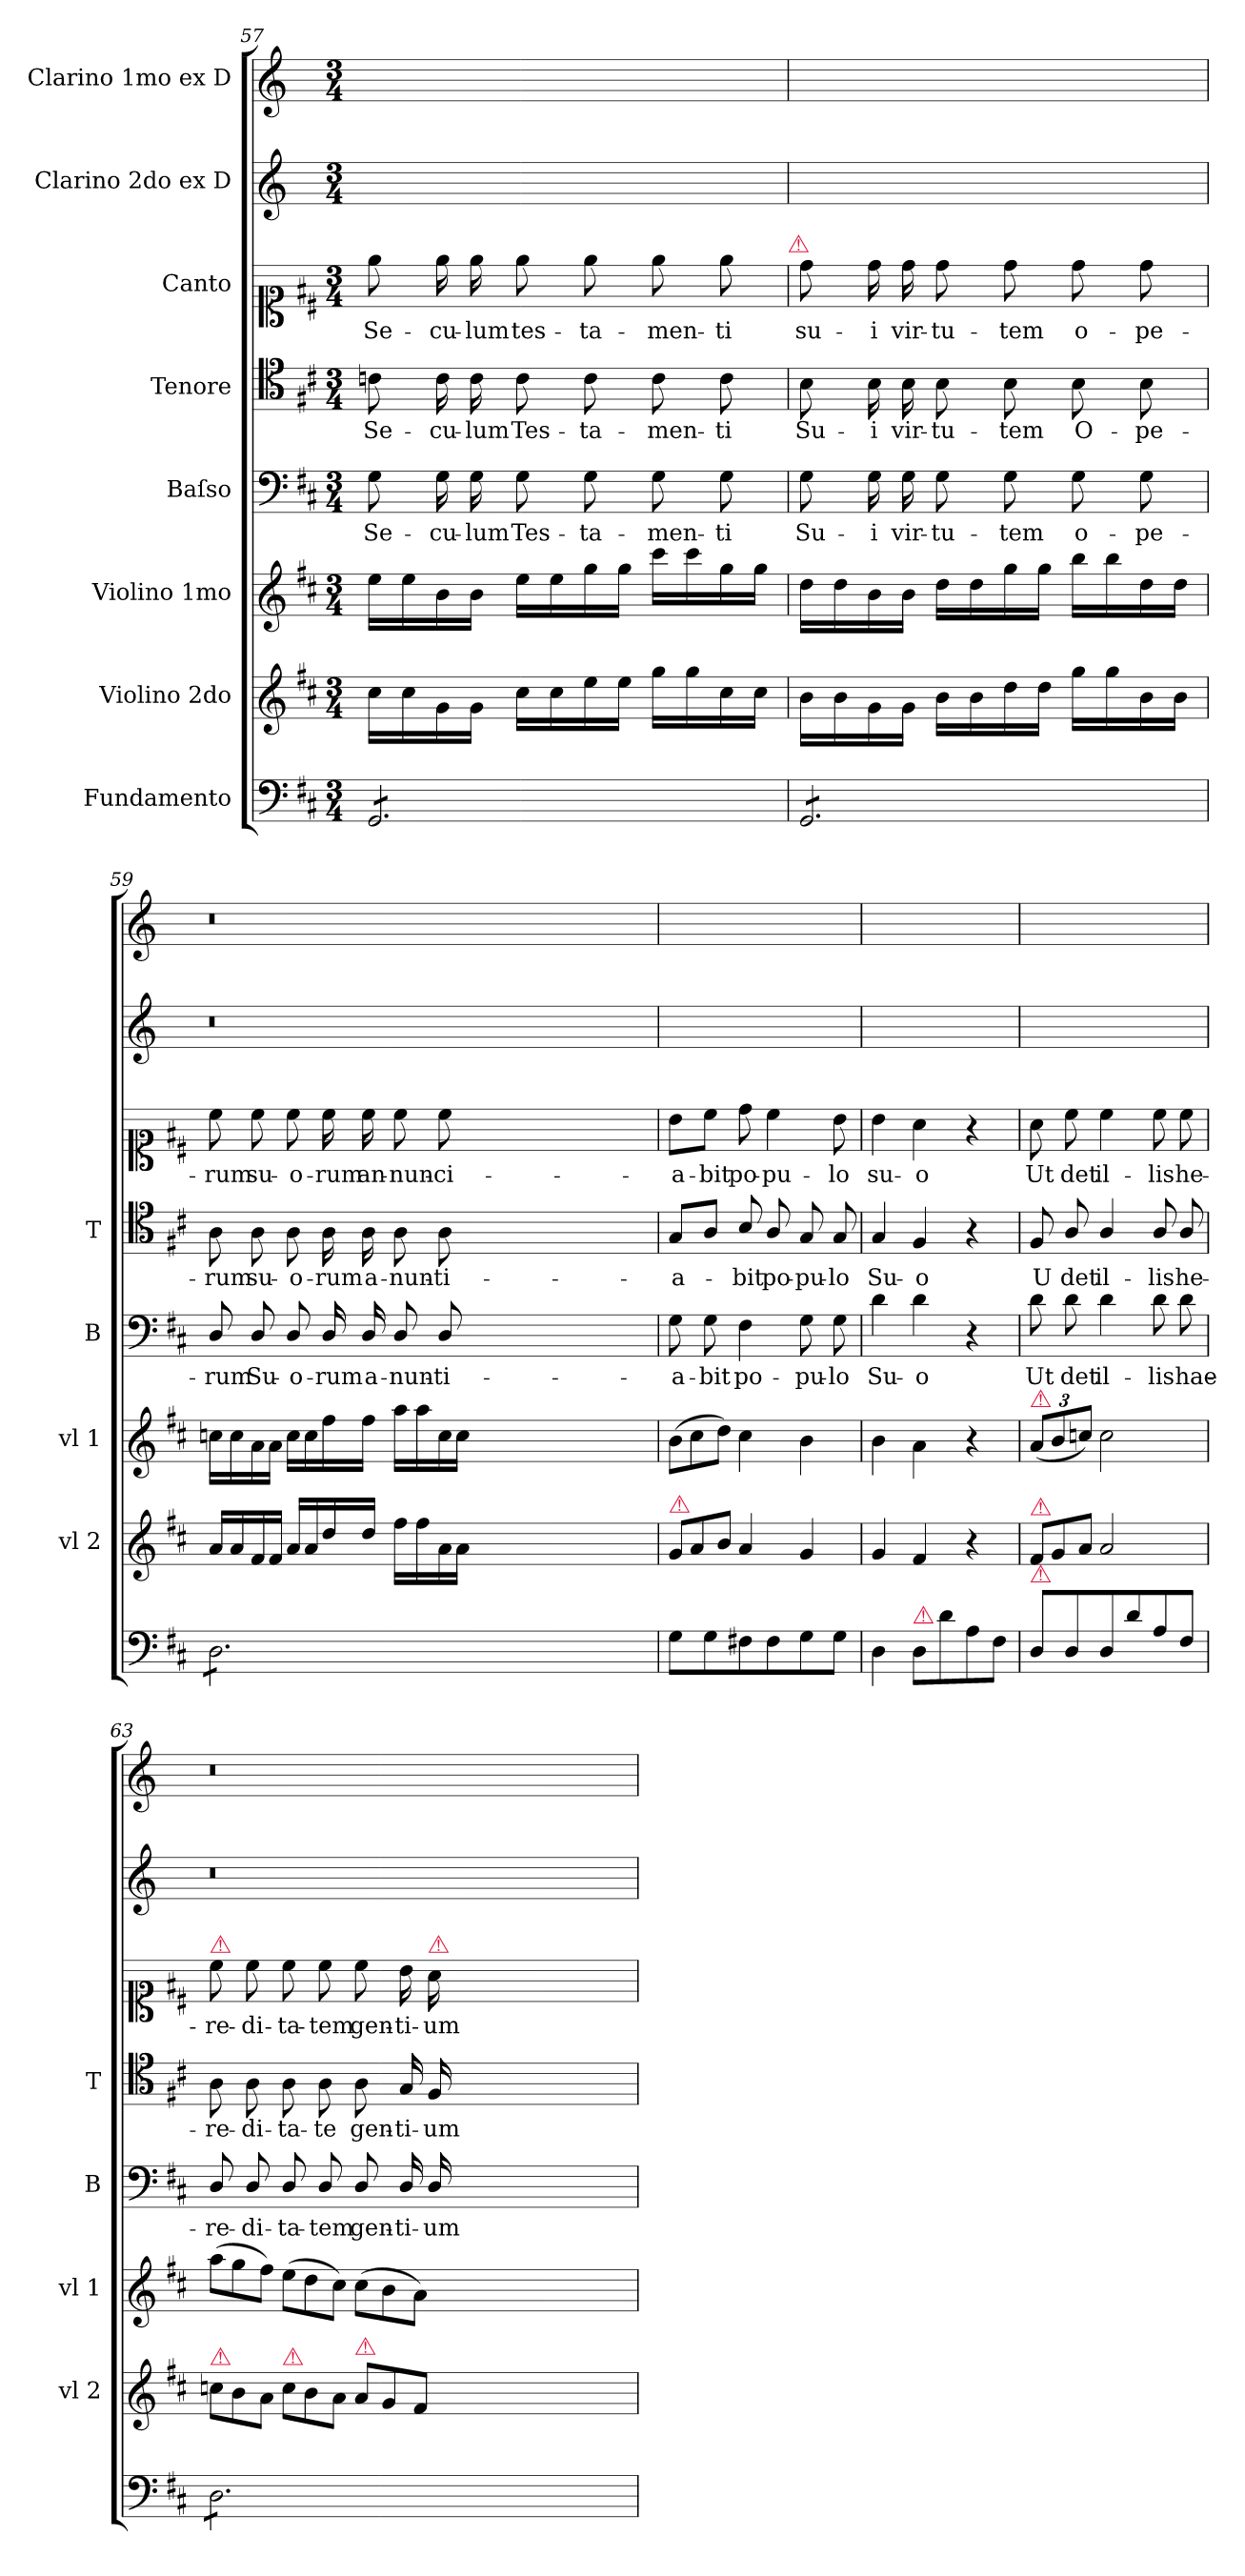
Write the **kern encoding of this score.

**kern	**kern	**kern	**kern	**text	**kern	**text	**kern	**text	**kern	**kern
*part8	*part7	*part6	*part5	*part5	*part4	*part4	*part3	*part3	*part2	*part1
*staff8	*staff7	*staff6	*staff5	*staff5	*staff4	*staff4	*staff3	*staff3	*staff2	*staff1
*I"Fundamento	*I"Violino 2do	*I"Violino 1mo	*I"Baſso	*	*I"Tenore	*	*I"Canto	*	*I"Clarino 2do ex D	*I"Clarino 1mo ex D
*	*I'vl 2	*I'vl 1	*I'B	*	*I'T	*	*	*	*	*
*clefF4	*clefG2	*clefG2	*clefF4	*	*clefC4	*	*clefC1	*	*clefG2	*clefG2
*	*	*	*	*	*	*	*	*	*ITrd-1c-2	*ITrd-1c-2
*k[f#c#]	*k[f#c#]	*k[f#c#]	*k[f#c#]	*	*k[f#c#]	*	*k[f#c#]	*	*k[f#c#]	*k[f#c#]
*M3/4	*M3/4	*M3/4	*M3/4	*	*M3/4	*	*M3/4	*	*M3/4	*M3/4
=57	=57	=57	=57	=57	=57	=57	=57	=57	=57	=57
*tremolo	*	*	*	*	*	*	*	*	*	*
8GG/L	16cc#\LL	16ee\LL	8G\	Se-	8cn\	Se-	8ee\	Se-	2.ryy	2.ryy
.	16cc#\	16ee\	.	.	.	.	.	.	.	.
8GG/	16g\	16b\	16G\	-cu-	16c\	-cu-	16ee\	-cu-	.	.
.	16g\JJ	16b\JJ	16G\	-lum	16c\	-lum	16ee\	-lum	.	.
8GG/	16cc#\LL	16ee\LL	8G\	Tes-	8c\	Tes-	8ee\	tes-	.	.
.	16cc#\	16ee\	.	.	.	.	.	.	.	.
8GG/	16ee\	16gg\	8G\	-ta-	8c\	-ta-	8ee\	-ta-	.	.
.	16ee\JJ	16gg\JJ	.	.	.	.	.	.	.	.
8GG/	16gg\LL	16ccc#\LL	8G\	-men-	8c\	-men-	8ee\	-men-	.	.
.	16gg\	16ccc#\	.	.	.	.	.	.	.	.
8GG/J	16cc#\	16gg\	8G\	-ti	8c\	-ti	8ee\	-ti	.	.
.	16cc#\JJ	16gg\JJ	.	.	.	.	.	.	.	.
!	!	!	!	!	!	!	!LO:TX:a:color=crimson:t=⚠	!	!	!
=58	=58	=58	=58	=58	=58	=58	=58	=58	=58	=58
8GG/L	16b\LL	16dd\LL	8G\	Su-	8B\	Su-	8dd\	su-	2.ryy	2.ryy
.	16b\	16dd\	.	.	.	.	.	.	.	.
8GG/	16g\	16b\	16G\	-i	16B\	-i	16dd\	-i	.	.
.	16g\JJ	16b\JJ	16G\	vir-	16B\	vir-	16dd\	vir-	.	.
8GG/	16b\LL	16dd\LL	8G\	-tu-	8B\	-tu-	8dd\	-tu-	.	.
.	16b\	16dd\	.	.	.	.	.	.	.	.
8GG/	16dd\	16gg\	8G\	-tem	8B\	-tem	8dd\	-tem	.	.
.	16dd\JJ	16gg\JJ	.	.	.	.	.	.	.	.
8GG/	16gg\LL	16bb\LL	8G\	o-	8B\	O-	8dd\	o-	.	.
.	16gg\	16bb\	.	.	.	.	.	.	.	.
8GG/J	16b\	16dd\	8G\	-pe-	8B\	-pe-	8dd\	-pe-	.	.
.	16b\JJ	16dd\JJ	.	.	.	.	.	.	.	.
=59	=59	=59	=59	=59	=59	=59	=59	=59	=59	=59
8D\L	16a/LL	16ccn\LL	8D/	-rum	8A\	-rum	8cc#\	-rum	0.r	0.r
.	16a/	16cc\	.	.	.	.	.	.	.	.
8D\	16f#/	16a\	8D/	Su-	8A\	su-	8cc#\	su-	.	.
.	16f#/JJ	16a\JJ	.	.	.	.	.	.	.	.
8D\	16a/LL	16cc\LL	8D/	-o-	8A\	-o-	8cc#\	-o-	.	.
.	16a/	16cc\	.	.	.	.	.	.	.	.
8D\	16dd/	16ff#\	16D/	-rum	16A\	-rum	16cc#\	-rum	.	.
.	16dd/JJ	16ff#\JJ	16D/	a-	16A\	a-	16cc#\	an-	.	.
8D\	16ff#\LL	16aa\LL	8D/	-nun-	8A\	-nun-	8cc#\	-nun-	.	.
.	16ff#\	16aa\	.	.	.	.	.	.	.	.
8D\J	16a\	16cc\	8D/	-ti-	8A\	-ti-	8cc#\	-ci-	.	.
*Xtremolo	*	*	*	*	*	*	*	*	*	*
.	16a\JJ	16cc\JJ	.	.	.	.	.	.	.	.
0ryy	0ryy	0ryy	0ryy	.	0ryy	.	0ryy	.	.	.
4ryy	4ryy	4ryy	4ryy	.	4ryy	.	4ryy	.	.	.
=60	=60	=60	=60	=60	=60	=60	=60	=60	=60	=60
*	*Xtuplet	*Xtuplet	*	*	*	*	*	*	*	*
!	!LO:TX:a:color=crimson:t=⚠	!	!	!	!	!	!	!	!	!
8G\L	12g/L	(12b\L	8G\	-a-	8G/L	-a-	8b\L	-a-	2.ryy	2.ryy
.	12a/	12cc#\	.	.	.	.	.	.	.	.
8G\	.	.	8G\	-bit	8A/J	.	8cc#\J	bit	.	.
.	12b/J	12dd\J)	.	.	.	.	.	.	.	.
8F#X\	4a/	4cc#\	4F#\	po-	8B/	-bit	8dd\	po-	.	.
8F#\	.	.	.	.	8A/	po-	4cc#\	-pu-	.	.
8G\	4g/	4b\	8G\	-pu-	8G/	-pu-	.	.	.	.
8G\J	.	.	8G\	-lo	8G/	-lo	8b\	-lo	.	.
=61	=61	=61	=61	=61	=61	=61	=61	=61	=61	=61
4D\	4g/	4b\	4d\	Su-	4G/	Su-	4b\	su-	2.ryy	2.ryy
!LO:TX:a:color=crimson:t=⚠	!	!	!	!	!	!	!	!	!	!
8D/L	4f#/	4a\	4d\	-o	4F#/	-o	4a\	-o	.	.
8d\	.	.	.	.	.	.	.	.	.	.
8A\	4r	4r	4r	.	4r	.	4r	.	.	.
8F#\J	.	.	.	.	.	.	.	.	.	.
=62	=62	=62	=62	=62	=62	=62	=62	=62	=62	=62
*	*	*tuplet	*	*	*	*	*	*	*	*
!	!	!LO:TX:a:color=crimson:t=⚠	!	!	!	!	!	!	!	!
!	!LO:TX:a:color=crimson:t=⚠	!	!	!	!	!	!	!	!	!
!LO:TX:a:color=crimson:t=⚠	!	!	!	!	!	!	!	!	!	!
8D/L	12f#/L	(12a\L	8d\	Ut	8F#/	U	8a\	Ut	2.ryy	2.ryy
.	12g/	12b	.	.	.	.	.	.	.	.
8D/	.	.	8d\	det	8A/	det	8cc#\	det	.	.
.	12a/J	12ccn/J)	.	.	.	.	.	.	.	.
8D/	2a/	2cc\	4d\	il-	4A/	il-	4cc#\	il-	.	.
8d\	.	.	.	.	.	.	.	.	.	.
8A\	.	.	8d\	-lis	8A/	-lis	8cc#\	-lis	.	.
8F#\J	.	.	8d\	hae-	8A/	he-	8cc#\	he-	.	.
=63	=63	=63	=63	=63	=63	=63	=63	=63	=63	=63
*	*	*Xtuplet	*	*	*	*	*	*	*	*
!	!	!	!	!	!	!	!LO:TX:a:color=crimson:t=⚠	!	!	!
!	!LO:TX:a:color=crimson:t=⚠	!	!	!	!	!	!	!	!	!
*tremolo	*	*	*	*	*	*	*	*	*	*
8D\L	12ccn\L	(12aa\L	8D/	-re-	8A\	-re-	8cc#\	-re-	0.r	0.r
.	12b\	12gg\	.	.	.	.	.	.	.	.
8D\	.	.	8D/	-di-	8A\	-di-	8cc#\	-di-	.	.
.	12a\J	12ff#\J)	.	.	.	.	.	.	.	.
!	!LO:TX:a:color=crimson:t=⚠	!	!	!	!	!	!	!	!	!
8D\	12cc\L	(12ee\L	8D/	-ta-	8A\	-ta-	8cc#\	-ta-	.	.
.	12b\	12dd\	.	.	.	.	.	.	.	.
8D\	.	.	8D/	-tem	8A\	-te	8cc#\	-tem	.	.
.	12a\J	12cc#\J)	.	.	.	.	.	.	.	.
!	!LO:TX:a:color=crimson:t=⚠	!	!	!	!	!	!	!	!	!
8D\	12a/L	(12cc#\L	8D/	gen-	8A\	gen-	8cc#\	gen-	.	.
.	12g/	12b\	.	.	.	.	.	.	.	.
8D\J	.	.	16D/	-ti-	16G/	-ti-	16b\	-ti-	.	.
*Xtremolo	*	*	*	*	*	*	*	*	*	*
.	12f#/J	12a\J)	.	.	.	.	.	.	.	.
!	!	!	!	!	!	!	!LO:TX:a:color=crimson:t=⚠	!	!	!
.	.	.	16D/	-um	16F#/	-um	16a\	-um	.	.
0ryy	0ryy	0ryy	0ryy	.	0ryy	.	0ryy	.	.	.
4ryy	4ryy	4ryy	4ryy	.	4ryy	.	4ryy	.	.	.
=	=	=	=	=	=	=	=	=	=	=
*-	*-	*-	*-	*-	*-	*-	*-	*-	*-	*-
